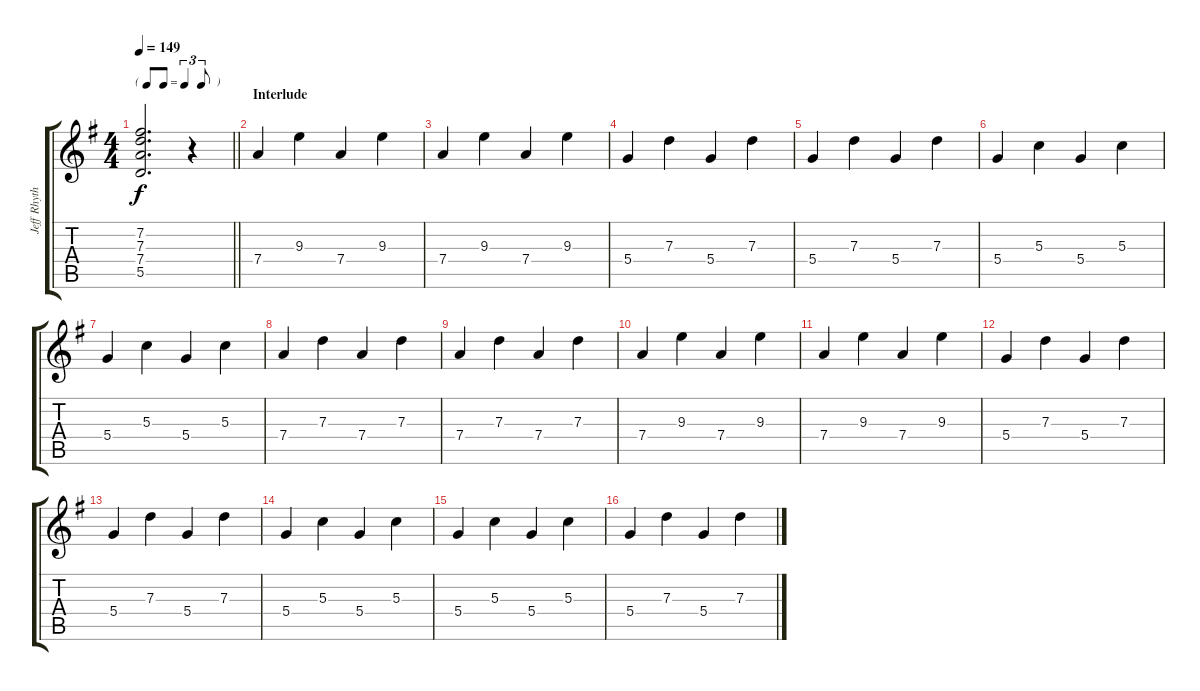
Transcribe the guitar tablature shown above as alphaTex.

\track ("Jeff Rhythm" "Jeff Rhyth") {instrument distortionguitar}
\staff {score tabs}
\tuning (E4 B3 G3 D3 A2 D2) {hide}
\ts (4 4)
\tf triplet8th
\tempo 149
\clef g2
\barLineRight lightlight
\ks g
(7.2{t} 7.3{t} 7.4{t} 5.5{t}).2{d dy f} r.4 |
\section ("" "Interlude")
7.4.4{instrument electricguitarjazz} 9.3.4 7.4.4 9.3.4 |
7.4.4 9.3.4 7.4.4 9.3.4 |
5.4.4 7.3.4 5.4.4 7.3.4 |
5.4.4 7.3.4 5.4.4 7.3.4 |
5.4.4 5.3.4 5.4.4 5.3.4 |
5.4.4 5.3.4 5.4.4 5.3.4 |
7.4.4 7.3.4 7.4.4 7.3.4 |
7.4.4 7.3.4 7.4.4 7.3.4 |
7.4.4 9.3.4 7.4.4 9.3.4 |
7.4.4 9.3.4 7.4.4 9.3.4 |
5.4.4 7.3.4 5.4.4 7.3.4 |
5.4.4 7.3.4 5.4.4 7.3.4 |
5.4.4 5.3.4 5.4.4 5.3.4 |
5.4.4 5.3.4 5.4.4 5.3.4 |
5.4.4 7.3.4 5.4.4 7.3.4
